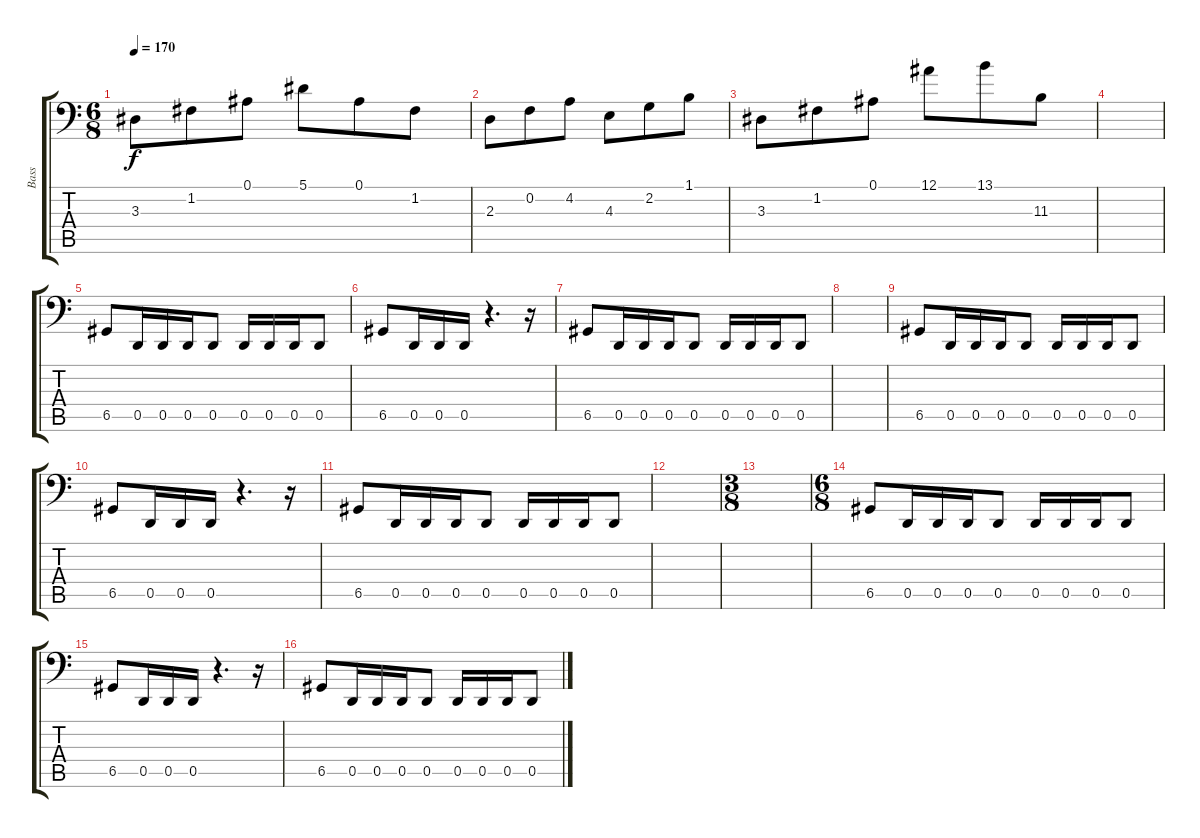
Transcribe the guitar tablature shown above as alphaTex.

\track ("Bass" "Bass") {instrument electricbassfinger}
\staff {score tabs}
\tuning (Bb2 F2 C2 G1 D1 A0) {hide}
\ts (6 8)
\tempo 170
\clef f4
\ks c
3.3.8{dy f} 1.2.8 0.1.8 5.1.8 0.1.8 1.2.8 |
2.3.8 0.2.8 4.2.8 4.3.8 2.2.8 1.1.8 |
3.3.8 1.2.8 0.1.8 12.1.8 13.1.8 11.3.8 |
|
6.5.8 0.5.16 0.5.16 0.5.16 0.5.8 0.5.16 0.5.16 0.5.16 0.5.8 |
6.5.8 0.5.16 0.5.16 0.5.16 r.4{d} r.16 |
6.5.8 0.5.16 0.5.16 0.5.16 0.5.8 0.5.16 0.5.16 0.5.16 0.5.8 |
|
6.5.8 0.5.16 0.5.16 0.5.16 0.5.8 0.5.16 0.5.16 0.5.16 0.5.8 |
6.5.8 0.5.16 0.5.16 0.5.16 r.4{d} r.16 |
6.5.8 0.5.16 0.5.16 0.5.16 0.5.8 0.5.16 0.5.16 0.5.16 0.5.8 |
|
\ts (3 8)
|
\ts (6 8)
6.5.8 0.5.16 0.5.16 0.5.16 0.5.8 0.5.16 0.5.16 0.5.16 0.5.8 |
6.5.8 0.5.16 0.5.16 0.5.16 r.4{d} r.16 |
6.5.8 0.5.16 0.5.16 0.5.16 0.5.8 0.5.16 0.5.16 0.5.16 0.5.8
